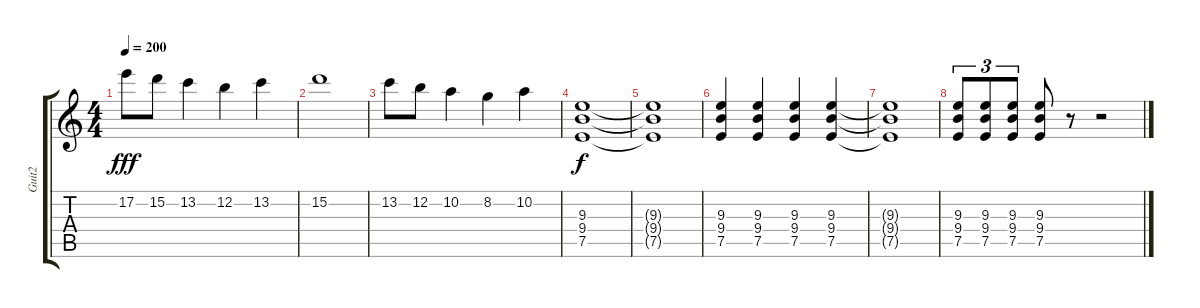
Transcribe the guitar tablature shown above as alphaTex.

\track ("Guit2" "Guit2") {instrument acousticguitarsteel}
\staff {score tabs}
\tuning (E4 B3 G3 D3 A2 E2) {hide}
\ts (4 4)
\tempo 200
\clef g2
\ks c
17.2.8{dy fff} 15.2.8 13.2.4 12.2.4 13.2.4 |
15.2.1 |
13.2.8 12.2.8 10.2.4 8.2.4 10.2.4 |
(9.3 9.4 7.5).1{dy f} |
(9.3{t} 9.4{t} 7.5{t}).1 |
(9.3 9.4 7.5).4 (9.3 9.4 7.5).4 (9.3 9.4 7.5).4 (9.3 9.4 7.5).4 |
(9.3{t} 9.4{t} 7.5{t}).1 |
(9.3 9.4 7.5).8{tu (3 2)} (9.3 9.4 7.5).8{tu (3 2)} (9.3 9.4 7.5).8{tu (3 2)} (9.3 9.4 7.5).8 r.8 r.2
